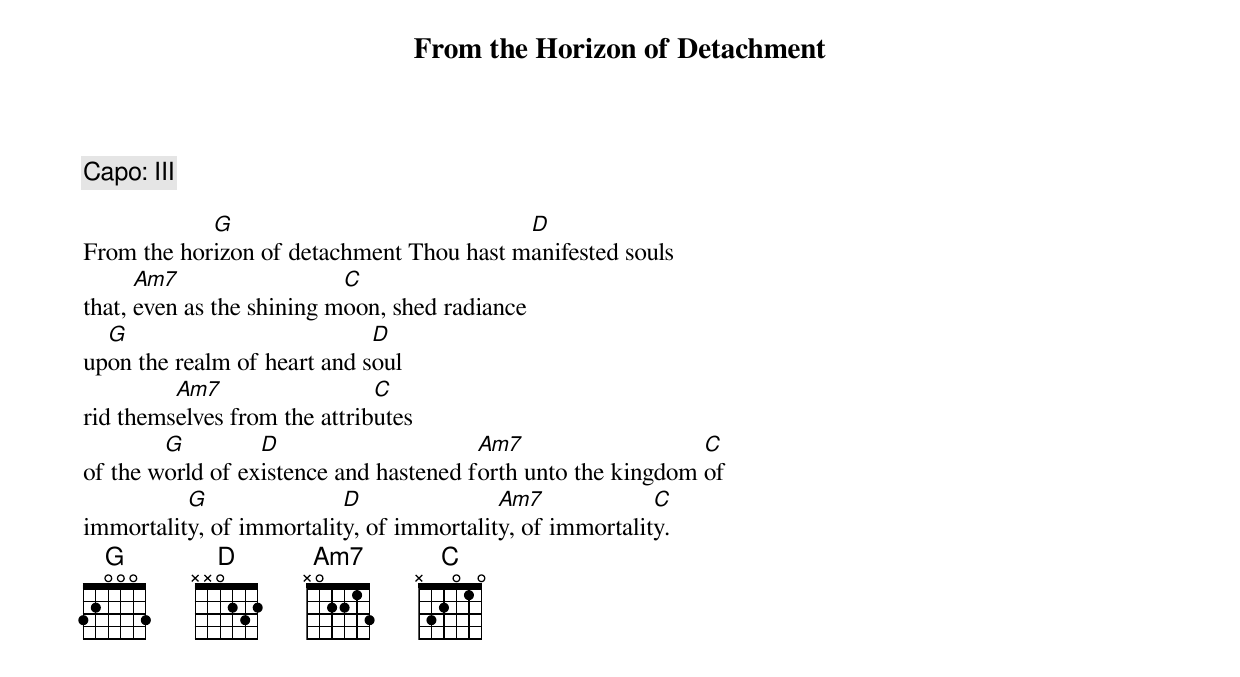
{title: From the Horizon of Detachment}
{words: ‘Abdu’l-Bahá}
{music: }
{c: Capo: III}

From the hor[G]izon of detachment Thou hast m[D]anifested souls
that, [Am7]even as the shining m[C]oon, shed radiance
up[G]on the realm of heart and s[D]oul
rid thems[Am7]elves from the attrib[C]utes
of the w[G]orld of ex[D]istence and hastened f[Am7]orth unto the kingdom [C]of
immortalit[G]y, of immortalit[D]y, of immortalit[Am7]y, of immortalit[C]y.
